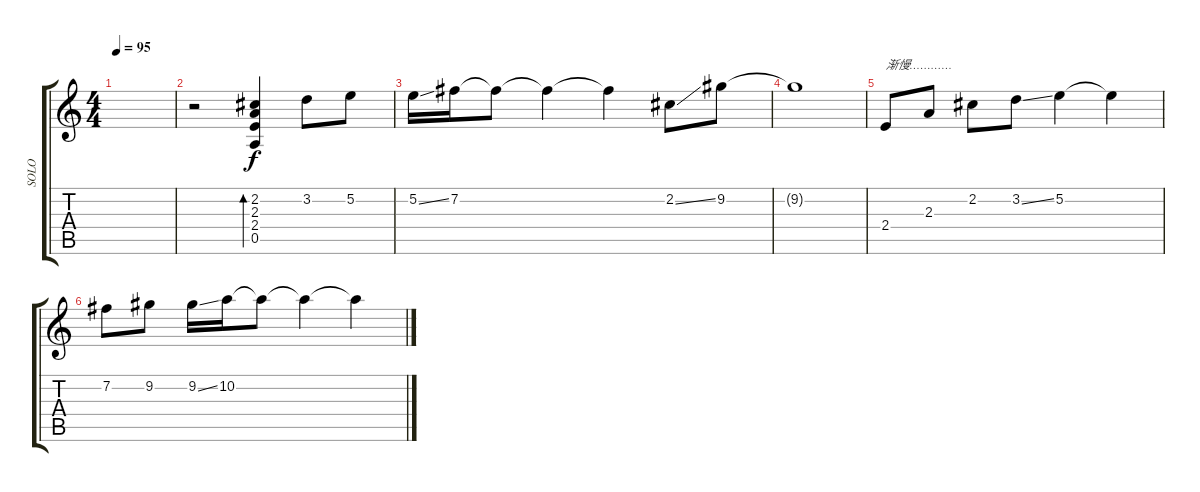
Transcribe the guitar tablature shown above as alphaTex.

\track ("SOLO" "SOLO") {instrument acousticguitarsteel}
\staff {score tabs}
\tuning (E4 B3 G3 D3 A2 E2) {hide}
\ts (4 4)
\tempo 95
\clef g2
\ks c
|
r.2 (2.2 2.3 2.4 0.5).4{bd 240} 3.2.8 5.2.8 |
5.2{ss}.16 7.2.16 7.2{t}.8 7.2{t}.4 7.2{t}.4 2.2{ss}.8 9.2.8 |
9.2{t}.1 |
2.4.8{txt "渐慢…………"} 2.3.8 2.2.8 3.2{ss}.8 5.2.4 5.2{t}.4 |
7.2.8 9.2.8 9.2{ss}.16 10.2.16 10.2{t}.8 10.2{t}.4 10.2{t}.4
